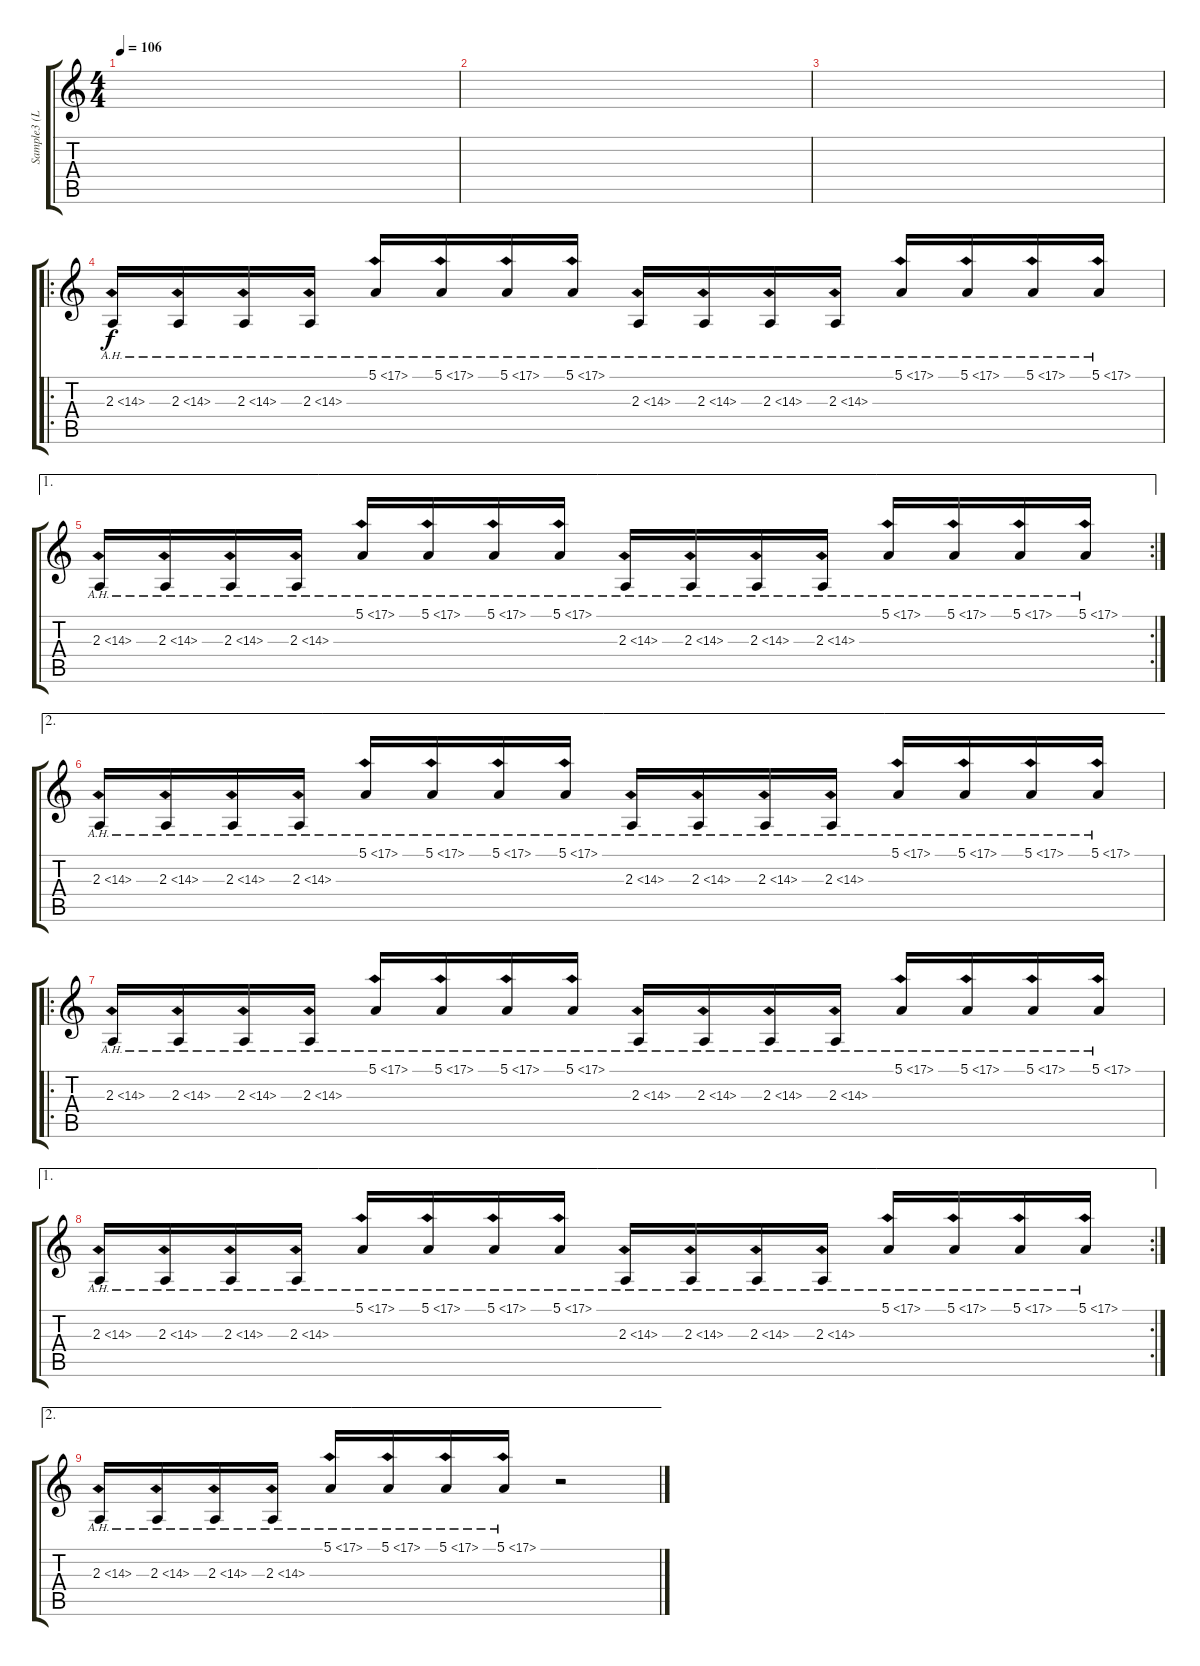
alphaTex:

\track ("Sample3 (Lethal)" "Sample3 (L") {instrument drawbarorgan}
\staff {score tabs}
\tuning (E4 B3 G3 D3 A2 E2) {hide}
\ts (4 4)
\tempo 106
\clef g2
\ks c
|
|
|
\ro
2.3{ah 12}.16 2.3{ah 12}.16 2.3{ah 12}.16 2.3{ah 12}.16 5.1{ah 12}.16 5.1{ah 12}.16 5.1{ah 12}.16 5.1{ah 12}.16 2.3{ah 12}.16 2.3{ah 12}.16 2.3{ah 12}.16 2.3{ah 12}.16 5.1{ah 12}.16 5.1{ah 12}.16 5.1{ah 12}.16 5.1{ah 12}.16 |
\ae 1
\rc 2
2.3{ah 12}.16 2.3{ah 12}.16 2.3{ah 12}.16 2.3{ah 12}.16 5.1{ah 12}.16 5.1{ah 12}.16 5.1{ah 12}.16 5.1{ah 12}.16 2.3{ah 12}.16 2.3{ah 12}.16 2.3{ah 12}.16 2.3{ah 12}.16 5.1{ah 12}.16 5.1{ah 12}.16 5.1{ah 12}.16 5.1{ah 12}.16 |
\ae 2
2.3{ah 12}.16 2.3{ah 12}.16 2.3{ah 12}.16 2.3{ah 12}.16 5.1{ah 12}.16 5.1{ah 12}.16 5.1{ah 12}.16 5.1{ah 12}.16 2.3{ah 12}.16 2.3{ah 12}.16 2.3{ah 12}.16 2.3{ah 12}.16 5.1{ah 12}.16 5.1{ah 12}.16 5.1{ah 12}.16 5.1{ah 12}.16 |
\ro
2.3{ah 12}.16 2.3{ah 12}.16 2.3{ah 12}.16 2.3{ah 12}.16 5.1{ah 12}.16 5.1{ah 12}.16 5.1{ah 12}.16 5.1{ah 12}.16 2.3{ah 12}.16 2.3{ah 12}.16 2.3{ah 12}.16 2.3{ah 12}.16 5.1{ah 12}.16 5.1{ah 12}.16 5.1{ah 12}.16 5.1{ah 12}.16 |
\ae 1
\rc 2
2.3{ah 12}.16 2.3{ah 12}.16 2.3{ah 12}.16 2.3{ah 12}.16 5.1{ah 12}.16 5.1{ah 12}.16 5.1{ah 12}.16 5.1{ah 12}.16 2.3{ah 12}.16 2.3{ah 12}.16 2.3{ah 12}.16 2.3{ah 12}.16 5.1{ah 12}.16 5.1{ah 12}.16 5.1{ah 12}.16 5.1{ah 12}.16 |
\ae 2
2.3{ah 12}.16 2.3{ah 12}.16 2.3{ah 12}.16 2.3{ah 12}.16 5.1{ah 12}.16 5.1{ah 12}.16 5.1{ah 12}.16 5.1{ah 12}.16 r.2
